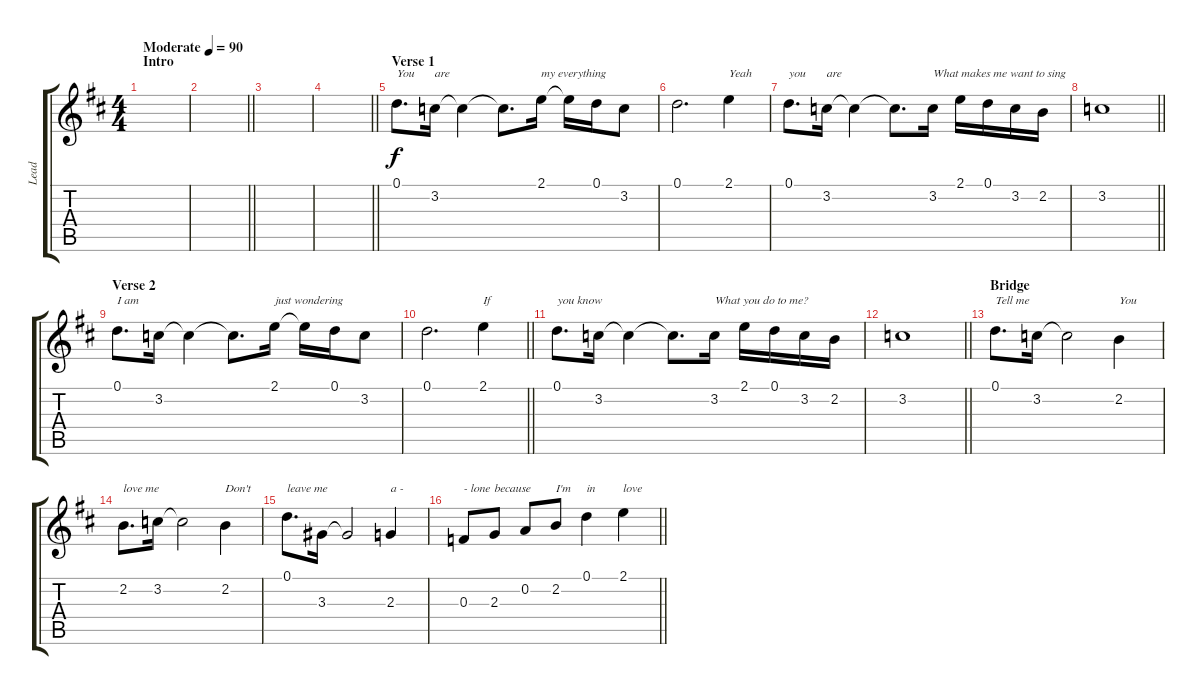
\track ("Lead" "Lead") {instrument electricguitarjazz}
\staff {score tabs}
\tuning (D4 A3 F3 C3 G2 D2) {hide}
\ts (4 4)
\section ("" "Intro")
\tempo (90 "Moderate")
\clef g2
\ks d
|
\barLineRight lightlight
|
|
\barLineRight lightlight
|
\section ("" "Verse 1")
0.1.8{d txt "You"} 3.2.16{txt "are"} 3.2{t}.4 3.2{t}.8{d} 2.1.16{txt "my everything"} 2.1{t}.16 0.1.16 3.2.8 |
0.1.2{d} 2.1.4{txt "Yeah"} |
0.1.8{d txt "you"} 3.2.16{txt "are"} 3.2{t}.4 3.2{t}.8{d} 3.2.16{txt "What makes me want to sing"} 2.1.16 0.1.16 3.2.16 2.2.16 |
\barLineRight lightlight
3.2.1 |
\section ("" "Verse 2")
0.1.8{d txt "I am"} 3.2.16 3.2{t}.4 3.2{t}.8{d} 2.1.16{txt "just wondering"} 2.1{t}.16 0.1.16 3.2.8 |
\barLineRight lightlight
0.1.2{d} 2.1.4{txt "If"} |
0.1.8{d txt "you know"} 3.2.16 3.2{t}.4 3.2{t}.8{d} 3.2.16{txt "What you do to me?"} 2.1.16 0.1.16 3.2.16 2.2.16 |
\barLineRight lightlight
3.2.1 |
\section ("" "Bridge")
0.1.8{d txt "Tell me"} 3.2.16 3.2{t}.2 2.2.4{txt "You"} |
2.2.8{d txt "love me"} 3.2.16 3.2{t}.2 2.2.4{txt "Don't"} |
0.1.8{d txt "leave me"} 3.3.16 3.3{t}.2 2.3.4{txt "a -"} |
\barLineRight lightlight
0.3.8{txt "- lone"} 2.3.8{txt "because"} 0.2.8 2.2.8{txt "I'm"} 0.1.4{txt "in"} 2.1.4{txt "love"}
